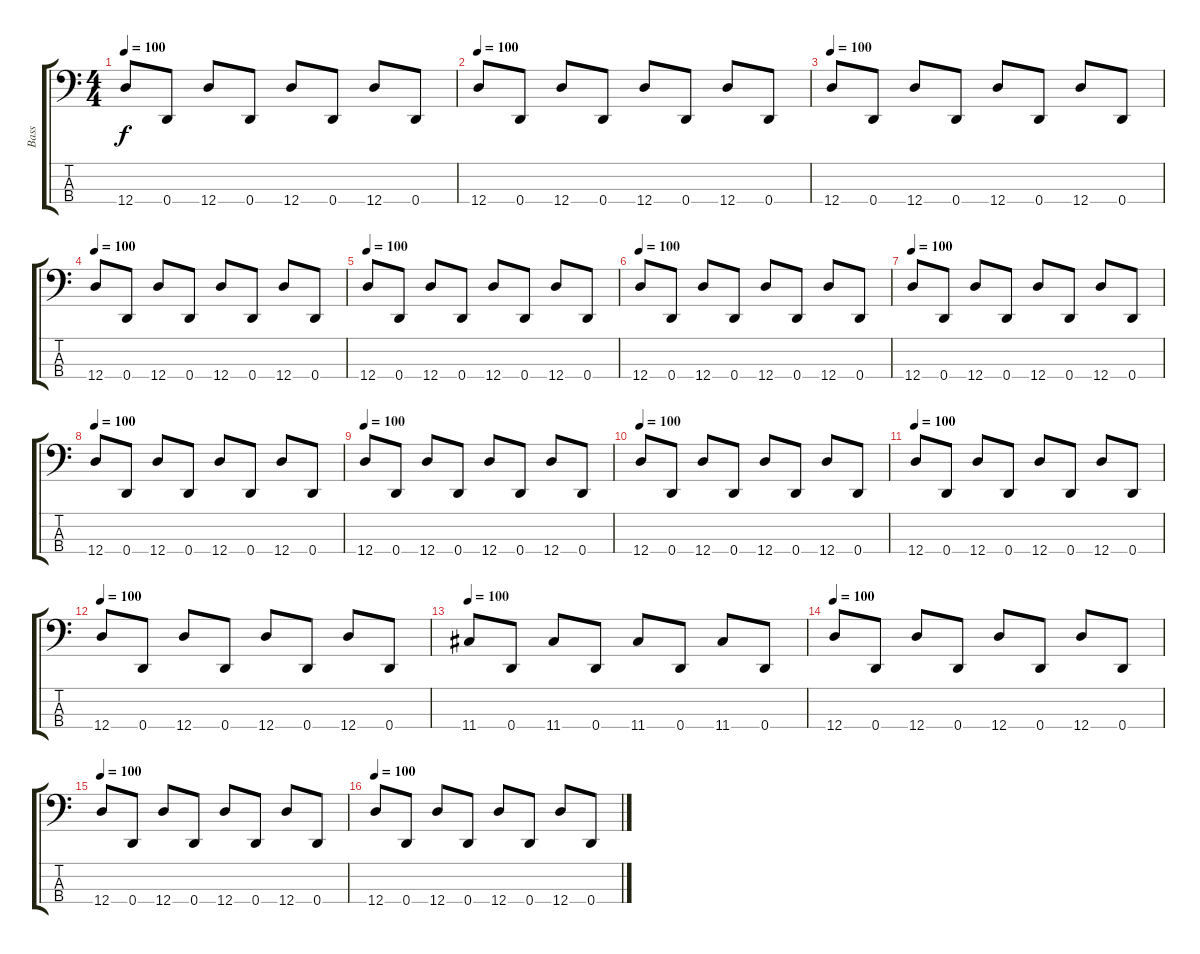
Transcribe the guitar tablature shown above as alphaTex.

\track ("Bass" "Bass") {instrument electricbassfinger}
\staff {score tabs}
\tuning (G2 D2 A1 D1) {hide}
\ts (4 4)
\tempo 100
\clef f4
\ks c
12.4.8{dy f volume 9} 0.4.8 12.4.8 0.4.8 12.4.8 0.4.8 12.4.8 0.4.8 |
\tempo 100
12.4.8{volume 9} 0.4.8 12.4.8 0.4.8 12.4.8 0.4.8 12.4.8 0.4.8 |
\tempo 100
12.4.8{volume 9} 0.4.8 12.4.8 0.4.8 12.4.8 0.4.8 12.4.8 0.4.8 |
\tempo 100
12.4.8{volume 9} 0.4.8 12.4.8 0.4.8 12.4.8 0.4.8 12.4.8 0.4.8 |
\tempo 100
12.4.8{volume 9} 0.4.8 12.4.8 0.4.8 12.4.8 0.4.8 12.4.8 0.4.8 |
\tempo 100
12.4.8{volume 9} 0.4.8 12.4.8 0.4.8 12.4.8 0.4.8 12.4.8 0.4.8 |
\tempo 100
12.4.8{volume 9} 0.4.8 12.4.8 0.4.8 12.4.8 0.4.8 12.4.8 0.4.8 |
\tempo 100
12.4.8{volume 9} 0.4.8 12.4.8 0.4.8 12.4.8 0.4.8 12.4.8 0.4.8 |
\tempo 100
12.4.8{volume 9} 0.4.8 12.4.8 0.4.8 12.4.8 0.4.8 12.4.8 0.4.8 |
\tempo 100
12.4.8{volume 9} 0.4.8 12.4.8 0.4.8 12.4.8 0.4.8 12.4.8 0.4.8 |
\tempo 100
12.4.8{volume 9} 0.4.8 12.4.8 0.4.8 12.4.8 0.4.8 12.4.8 0.4.8 |
\tempo 100
12.4.8{volume 9} 0.4.8 12.4.8 0.4.8 12.4.8 0.4.8 12.4.8 0.4.8 |
\tempo 100
11.4.8{volume 9} 0.4.8 11.4.8 0.4.8 11.4.8 0.4.8 11.4.8 0.4.8 |
\tempo 100
12.4.8{volume 9} 0.4.8 12.4.8 0.4.8 12.4.8 0.4.8 12.4.8 0.4.8 |
\tempo 100
12.4.8{volume 9} 0.4.8 12.4.8 0.4.8 12.4.8 0.4.8 12.4.8 0.4.8 |
\tempo 100
12.4.8{volume 9} 0.4.8 12.4.8 0.4.8 12.4.8 0.4.8 12.4.8 0.4.8
